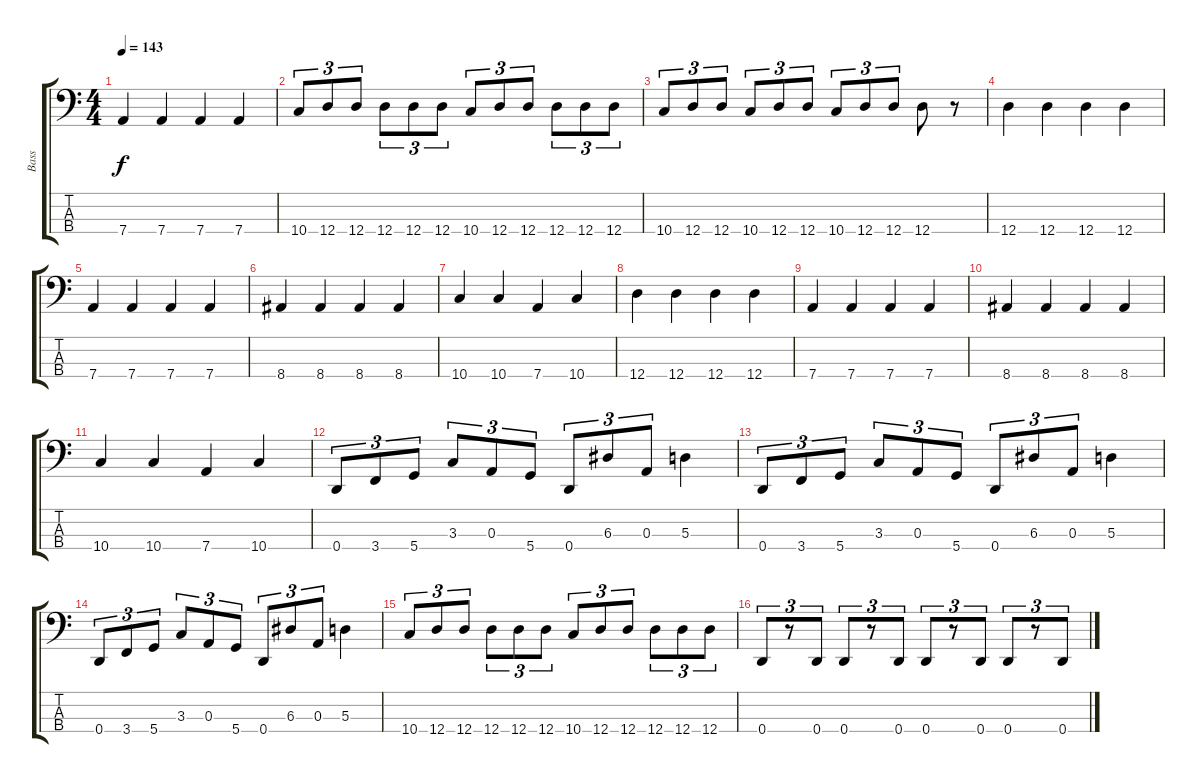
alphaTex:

\track ("Bass" "Bass") {instrument electricbassfinger}
\staff {score tabs}
\tuning (G2 D2 A1 D1) {hide}
\ts (4 4)
\tempo 143
\clef f4
\ks c
7.4.4{dy f} 7.4.4 7.4.4 7.4.4 |
10.4.8{tu (3 2)} 12.4.8{tu (3 2)} 12.4.8{tu (3 2)} 12.4.8{tu (3 2)} 12.4.8{tu (3 2)} 12.4.8{tu (3 2)} 10.4.8{tu (3 2)} 12.4.8{tu (3 2)} 12.4.8{tu (3 2)} 12.4.8{tu (3 2)} 12.4.8{tu (3 2)} 12.4.8{tu (3 2)} |
10.4.8{tu (3 2)} 12.4.8{tu (3 2)} 12.4.8{tu (3 2)} 10.4.8{tu (3 2)} 12.4.8{tu (3 2)} 12.4.8{tu (3 2)} 10.4.8{tu (3 2)} 12.4.8{tu (3 2)} 12.4.8{tu (3 2)} 12.4.8 r.8 |
12.4.4 12.4.4 12.4.4 12.4.4 |
7.4.4 7.4.4 7.4.4 7.4.4 |
8.4.4 8.4.4 8.4.4 8.4.4 |
10.4.4 10.4.4 7.4.4 10.4.4 |
12.4.4 12.4.4 12.4.4 12.4.4 |
7.4.4 7.4.4 7.4.4 7.4.4 |
8.4.4 8.4.4 8.4.4 8.4.4 |
10.4.4 10.4.4 7.4.4 10.4.4 |
0.4.8{tu (3 2)} 3.4.8{tu (3 2)} 5.4.8{tu (3 2)} 3.3.8{tu (3 2)} 0.3.8{tu (3 2)} 5.4.8{tu (3 2)} 0.4.8{tu (3 2)} 6.3.8{tu (3 2)} 0.3.8{tu (3 2)} 5.3.4 |
0.4.8{tu (3 2)} 3.4.8{tu (3 2)} 5.4.8{tu (3 2)} 3.3.8{tu (3 2)} 0.3.8{tu (3 2)} 5.4.8{tu (3 2)} 0.4.8{tu (3 2)} 6.3.8{tu (3 2)} 0.3.8{tu (3 2)} 5.3.4 |
0.4.8{tu (3 2)} 3.4.8{tu (3 2)} 5.4.8{tu (3 2)} 3.3.8{tu (3 2)} 0.3.8{tu (3 2)} 5.4.8{tu (3 2)} 0.4.8{tu (3 2)} 6.3.8{tu (3 2)} 0.3.8{tu (3 2)} 5.3.4 |
10.4.8{tu (3 2)} 12.4.8{tu (3 2)} 12.4.8{tu (3 2)} 12.4.8{tu (3 2)} 12.4.8{tu (3 2)} 12.4.8{tu (3 2)} 10.4.8{tu (3 2)} 12.4.8{tu (3 2)} 12.4.8{tu (3 2)} 12.4.8{tu (3 2)} 12.4.8{tu (3 2)} 12.4.8{tu (3 2)} |
0.4.8{tu (3 2)} r.8{tu (3 2)} 0.4.8{tu (3 2)} 0.4.8{tu (3 2)} r.8{tu (3 2)} 0.4.8{tu (3 2)} 0.4.8{tu (3 2)} r.8{tu (3 2)} 0.4.8{tu (3 2)} 0.4.8{tu (3 2)} r.8{tu (3 2)} 0.4.8{tu (3 2)}
